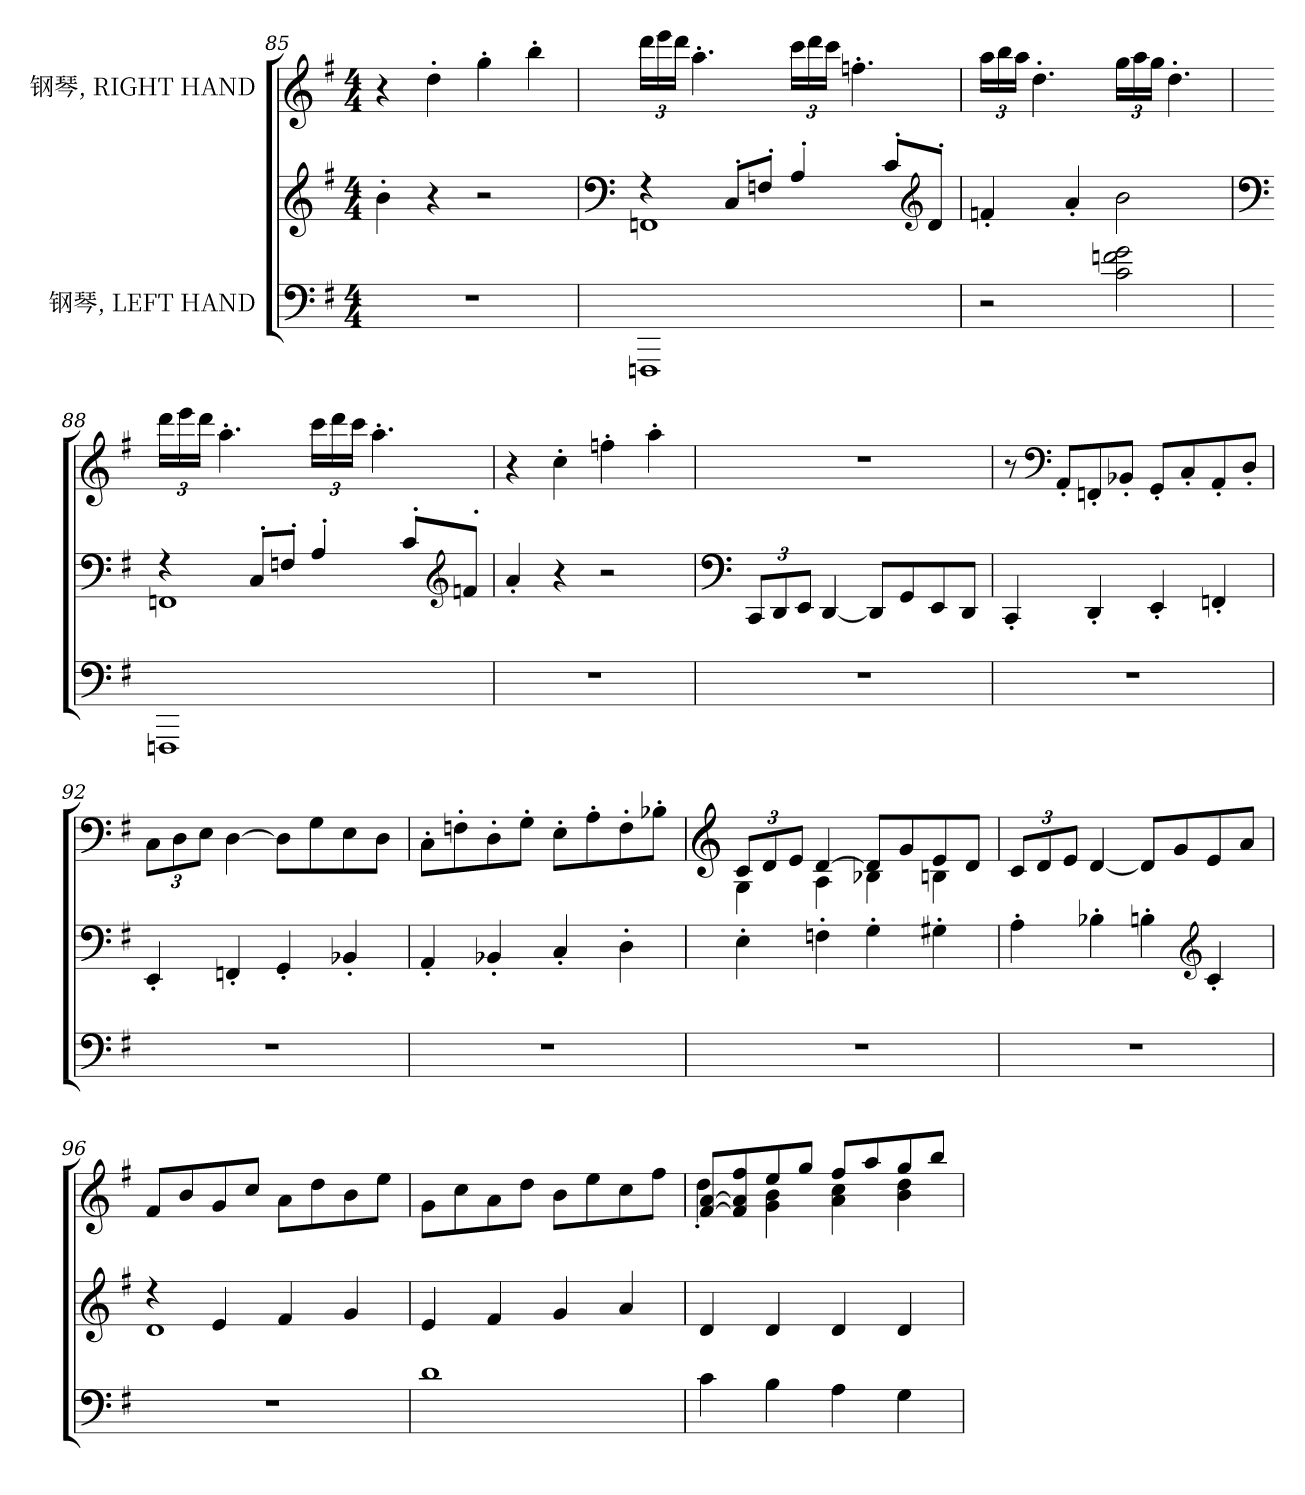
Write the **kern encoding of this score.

**kern	**kern	**kern
*part2	*part2	*part1
*staff3	*staff2	*staff1
*I"钢琴, LEFT HAND	*	*I"钢琴, RIGHT HAND
*clefF4	*clefG2	*clefG2
*k[f#]	*k[f#]	*k[f#]
*M4/4	*M4/4	*M4/4
=85	=85	=85
1r	4b'\	4r
.	4r	4dd'\
.	2r	4gg'\
.	.	4bb'\
=86	=86	=86
*	*clefF4	*
*	*^	*
*	*	*	*Xbrackettup
1FFFn	4r	1FFn	24ddd\LL
.	.	.	24eee\
.	.	.	24ddd\JJ
.	.	.	4.aa'\
.	8C'/L	.	.
.	8Fn'/J	.	.
.	4A'/	.	24ccc\LL
.	.	.	24ddd\
.	.	.	24ccc\JJ
.	.	.	4.ffn'\
.	8c'/L	.	.
*	*clefG2	*	*
.	8d'/J	.	.
*	*v	*v	*
!!LO:PB:g=z
=87	=87	=87
2r	4fn'/	24aa\LL
.	.	24bb\
.	.	24aa\JJ
.	.	4.dd'\
.	4a'/	.
2c\ 2fn\ 2g\	2b\	24gg\LL
.	.	24aa\
.	.	24gg\JJ
.	.	4.dd'\
=88	=88	=88
*	*clefF4	*
*	*^	*
1FFFn	4r	1FFn	24ddd\LL
.	.	.	24eee\
.	.	.	24ddd\JJ
.	.	.	4.aa'\
.	8C'/L	.	.
.	8Fn'/J	.	.
.	4A'/	.	24ccc\LL
.	.	.	24ddd\
.	.	.	24ccc\JJ
.	.	.	4.aa'\
.	8c'/L	.	.
*	*clefG2	*	*
.	8fn'/J	.	.
*	*v	*v	*
=89	=89	=89
1r	4a'/	4r
.	4r	4cc'\
.	2r	4ffn'\
.	.	4aa'\
!!LO:LB:g=z
=90	=90	=90
*	*clefF4	*
*	*Xbrackettup	*
1r	12CC/L	1r
.	12DD/	.
.	12EE/J	.
.	[4DD/	.
.	8DD/L]	.
.	8GG/	.
.	8EE/	.
.	8DD/J	.
=91	=91	=91
1r	4CC'/	8r
*	*	*clefF4
.	.	8AA'/L
.	4DD'/	8FFn'/
.	.	8BB-X'/J
.	4EE'/	8GG'/L
.	.	8C'/
.	4FFn'/	8AA'/
.	.	8D'/J
=92	=92	=92
1r	4EE'/	12C\L
.	.	12D\
.	.	12E\J
.	4FFn'/	[4D\
.	4GG'/	8D\L]
*	*	*MM122
.	.	8G\
.	4BB-X'/	8E\
.	.	8D\J
=93	=93	=93
1r	4AA'/	8C'\L
.	.	8Fn'\
.	4BB-X'/	8D'\
.	.	8G'\J
.	4C'/	8E'\L
.	.	8A'\
.	4D'\	8F'\
.	.	8B-X'\J
!!LO:LB:g=z
=94	=94	=94
*	*	*clefG2
*	*	*^
1r	4E'\	12c/L	4G\
.	.	12d/	.
.	.	12e/J	.
.	4Fn'\	[4d/	4A\
.	4G'\	8d/L]	4B-X\
.	.	8g/	.
.	4G#X'\	8e/	4Bn\
.	.	8d/J	.
*	*	*v	*v
=95	=95	=95
*	*	*MM125
1r	4A'\	12c/L
.	.	12d/
.	.	12e/J
.	4B-X'\	[4d/
.	4Bn'\	8d/L]
.	.	8g/
*	*clefG2	*
.	4c'/	8e/
.	.	8a/J
=96	=96	=96
*	*^	*
1r	4r	1d	8f#/L
.	.	.	8b/
.	4e/	.	8g/
.	.	.	8cc/J
.	4f#/	.	8a\L
.	.	.	8dd\
.	4g/	.	8b\
.	.	.	8ee\J
*	*v	*v	*
=97	=97	=97
1d	4e/	8g\L
.	.	8cc\
.	4f#/	8a\
.	.	8dd\J
.	4g/	8b\L
.	.	8ee\
.	4a/	8cc\
.	.	8ff#\J
!!LO:LB:g=z
=98	=98	=98
*	*	*^
4c\	4d/	[8f#/ [8a/L	4dd'\
.	.	8f#/] 8a/] 8ff#/	.
4B\	4d/	8ee/	4g\ 4b\
.	.	8gg/J	.
4A\	4d/	8ff#/L	4a\ 4cc\
.	.	8aa/	.
4G\	4d/	8gg/	4b\ 4dd\
.	.	8bb/J	.
*	*	*v	*v
=	=	=
*-	*-	*-
